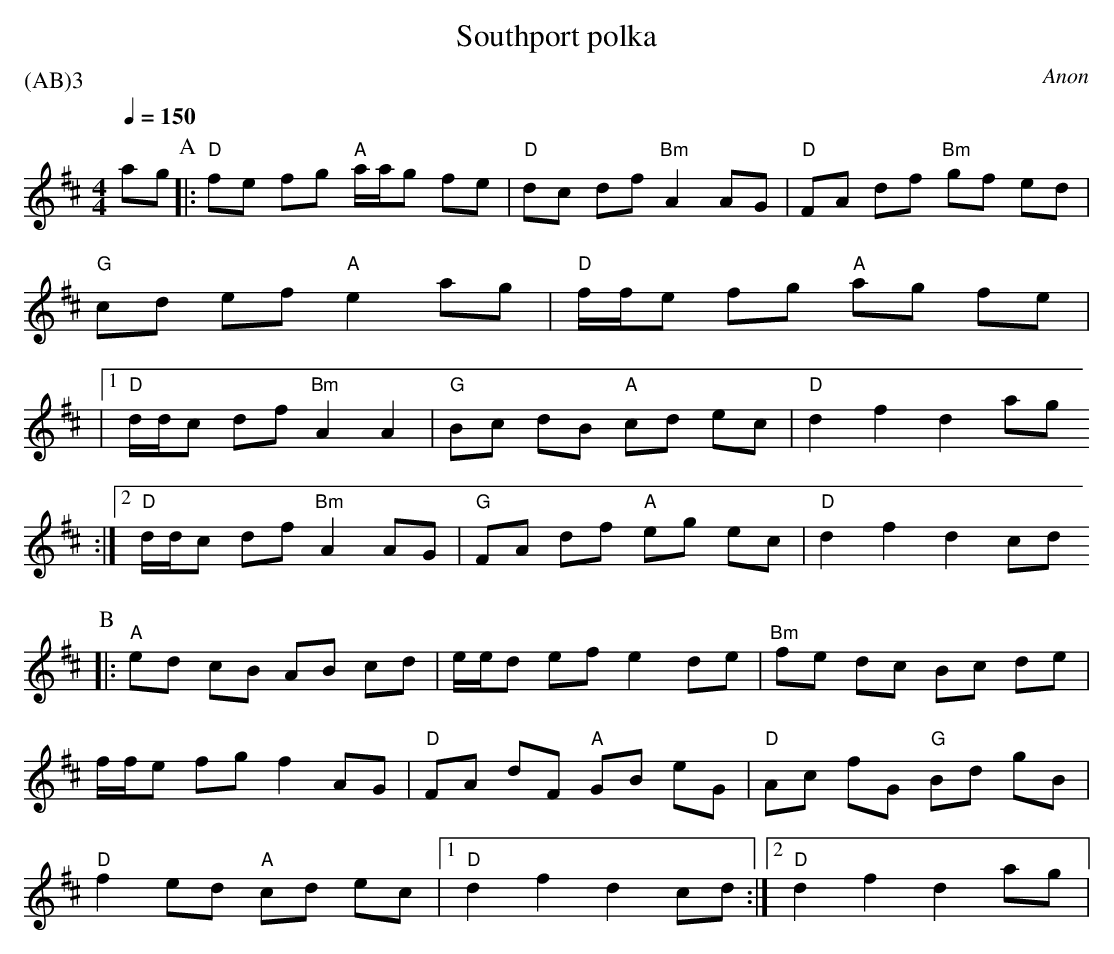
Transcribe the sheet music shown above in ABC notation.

X:1
T: Southport polka
P:(AB)3
C: Anon
Q: 1/4=150
M: 4/4
L: 1/8
K:D
ag \
P:A
|: "D" fe fg "A" a/a/g fe | "D" dc df "Bm" A2 AG | "D" FA df "Bm" gf ed |
 "G"cd ef "A"e2 ag |  "D" f/f/e fg "A" ag fe |
 |1 "D" d/d/c df "Bm" A2 A2 | "G" Bc  dB "A" cd ec | "D" d2 f2 d2 ag
:|2 "D" d/d/c df "Bm" A2 AG | "G" FA  df "A" eg ec | "D" d2 f2 d2 cd
P:B
|: "A" ed cB AB cd | e/e/d ef e2 de | "Bm"fe dc Bc de |
 f/f/e fg f2 AG | "D" FA dF "A" GB eG | "D" Ac fG "G" Bd gB |
 "D" f2 ed "A" cd ec |1 "D" d2 f2 d2 cd :|2 "D" d2 f2 d2 ag |
